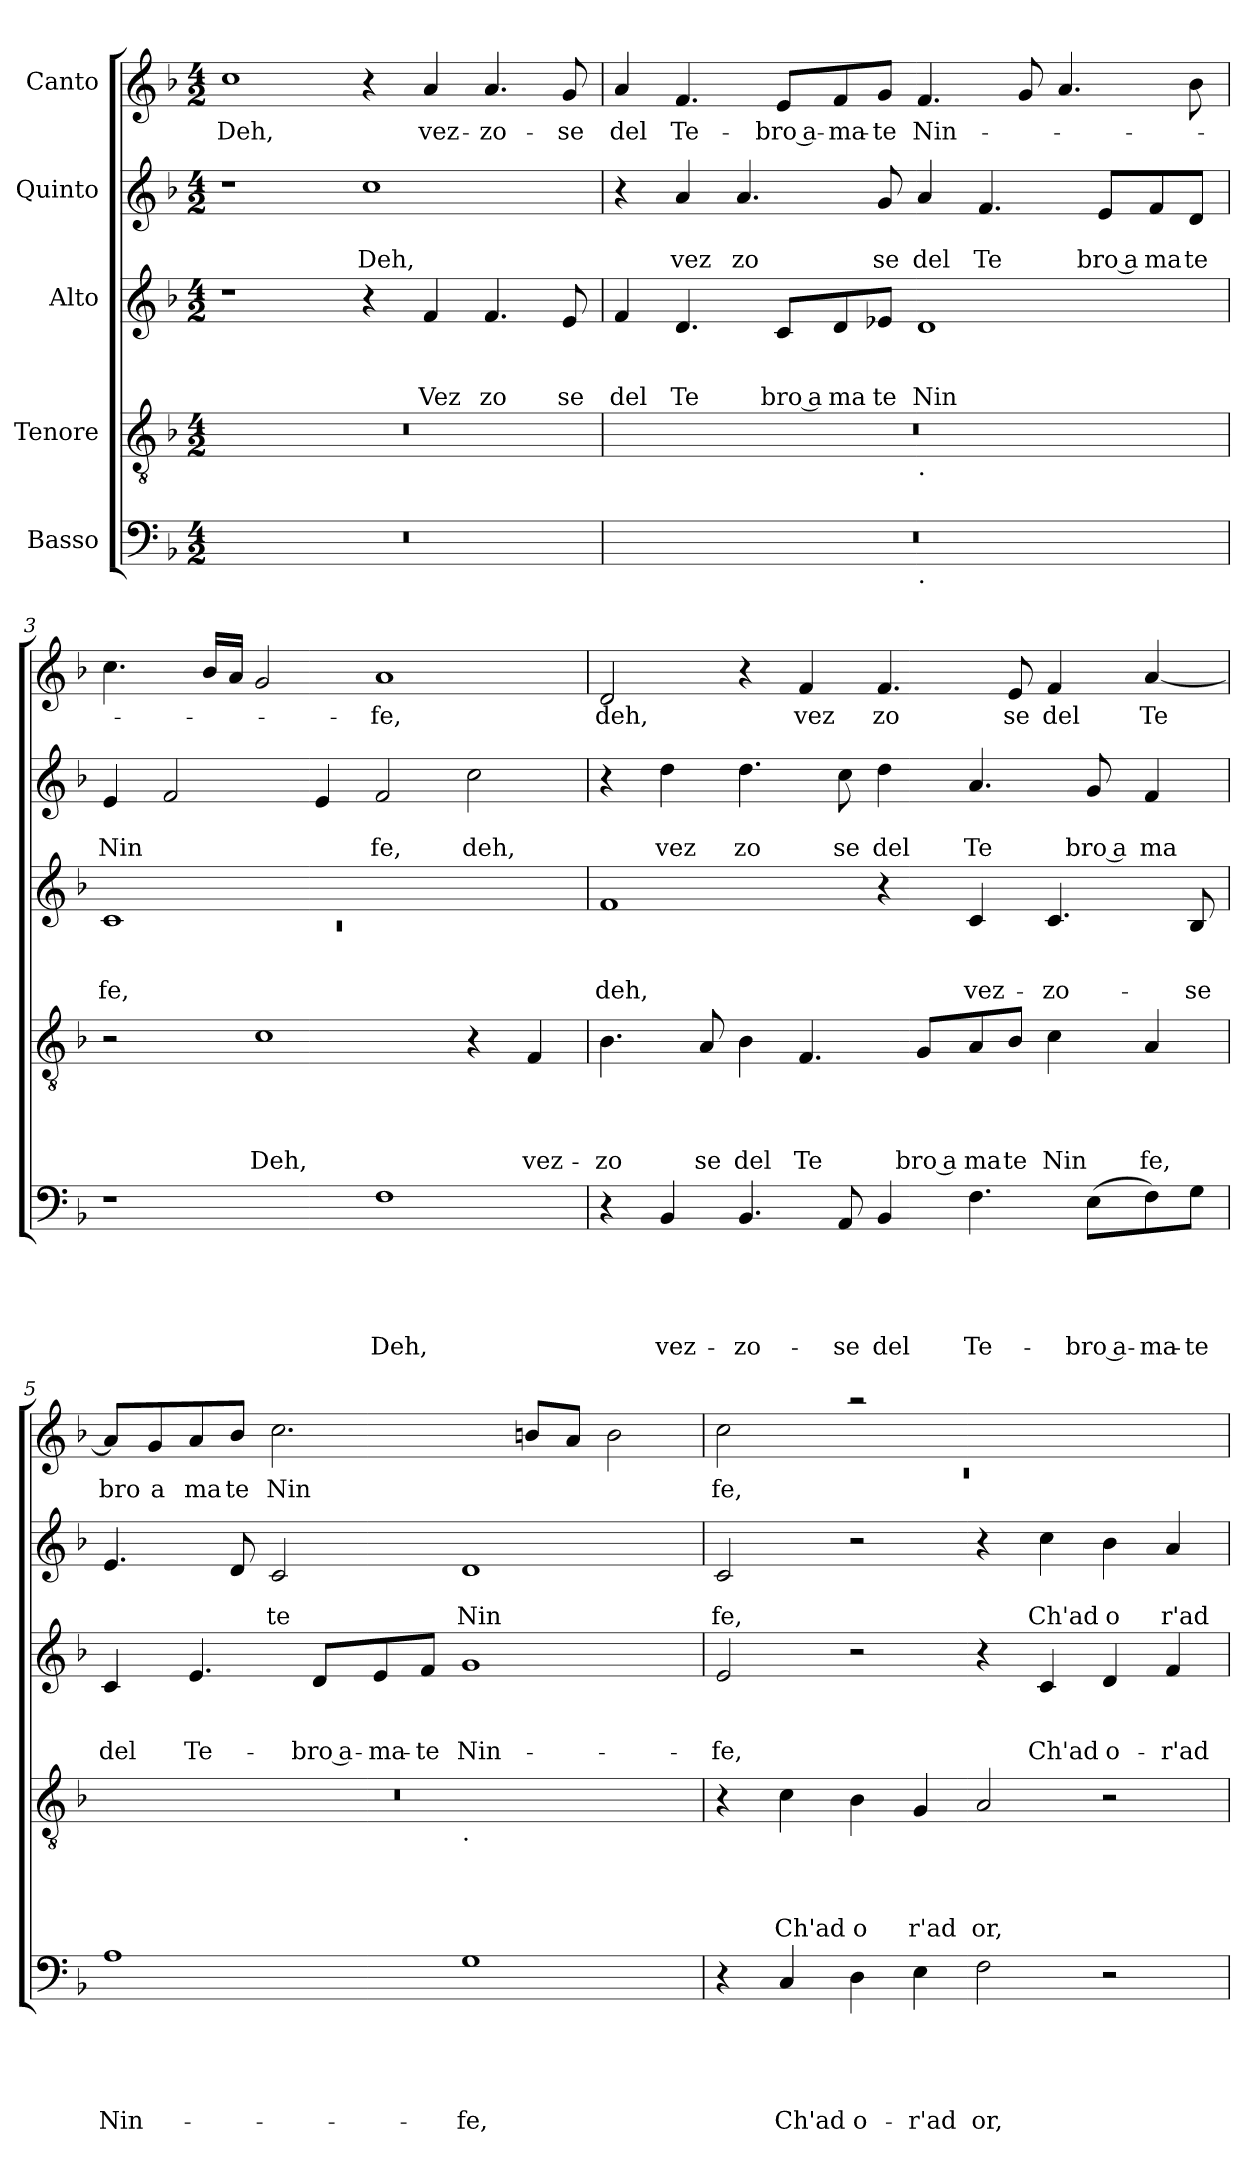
**kern	**text	**text	**text	**text	**text	**kern	**text	**text	**text	**text	**kern	**text	**text	**text	**kern	**text	**text	**kern	**text
*part5	*part5	*part5	*part5	*part5	*part5	*part4	*part4	*part4	*part4	*part4	*part3	*part3	*part3	*part3	*part2	*part2	*part2	*part1	*part1
*staff5	*staff5	*staff5	*staff5	*staff5	*staff5	*staff4	*staff4	*staff4	*staff4	*staff4	*staff3	*staff3	*staff3	*staff3	*staff2	*staff2	*staff2	*staff1	*staff1
*I"Basso	*	*	*	*	*	*I"Tenore	*	*	*	*	*I"Alto	*	*	*	*I"Quinto	*	*	*I"Canto	*
*clefF4	*	*	*	*	*	*clefGv2	*	*	*	*	*clefG2	*	*	*	*clefG2	*	*	*clefG2	*
*k[b-]	*	*	*	*	*	*k[b-]	*	*	*	*	*k[b-]	*	*	*	*k[b-]	*	*	*k[b-]	*
*F:	*	*	*	*	*	*F:	*	*	*	*	*F:	*	*	*	*F:	*	*	*F:	*
*M4/2	*	*	*	*	*	*M4/2	*	*	*	*	*M4/2	*	*	*	*M4/2	*	*	*M4/2	*
=1	=1	=1	=1	=1	=1	=1	=1	=1	=1	=1	=1	=1	=1	=1	=1	=1	=1	=1	=1
!	!	!	!	!	!	!	!	!	!	!	!	!	!	!	!	!	!	!	!LO:LY:b
0r	.	.	.	.	.	0r	.	.	.	.	1r	.	.	.	1r	.	.	1cc	Deh,
!	!	!	!	!	!	!	!	!	!	!	!	!	!	!	!	!	!LO:LY:b	!	!
.	.	.	.	.	.	.	.	.	.	.	4r	.	.	.	1cc	.	Deh,	4r	.
!	!	!	!	!	!	!	!	!	!	!	!	!	!	!LO:LY:b	!	!	!	!	!LO:LY:b
.	.	.	.	.	.	.	.	.	.	.	4f/	.	.	Vez	.	.	.	4a/	vez-
!	!	!	!	!	!	!	!	!	!	!	!	!	!	!LO:LY:b	!	!	!	!	!LO:LY:b
.	.	.	.	.	.	.	.	.	.	.	4.f/	.	.	zo	.	.	.	4.a/	-zo-
!	!	!	!	!	!	!	!	!	!	!	!	!	!	!LO:LY:b	!	!	!	!	!LO:LY:b
.	.	.	.	.	.	.	.	.	.	.	8e/	.	.	se	.	.	.	8g/	-se
=2	=2	=2	=2	=2	=2	=2	=2	=2	=2	=2	=2	=2	=2	=2	=2	=2	=2	=2	=2
!	!	!	!	!	!	!	!	!	!	!	!	!	!	!LO:LY:b	!	!	!	!	!LO:LY:b
*^	*	*	*	*	*	*^	*	*	*	*	*	*	*	*	*	*	*	*	*
0r	1ryy	.	.	.	.	.	0r	1ryy	.	.	.	.	4f/	.	.	del	4r	.	.	4a/	del
!	!	!	!	!	!	!	!	!	!	!	!	!	!	!	!	!LO:LY:b	!	!	!LO:LY:b	!	!LO:LY:b
.	.	.	.	.	.	.	.	.	.	.	.	.	4.d/	.	.	Te	4a/	.	vez	4.f/	Te-
!	!	!	!	!	!	!	!	!	!	!	!	!	!	!	!	!	!	!	!LO:LY:b	!	!
.	.	.	.	.	.	.	.	.	.	.	.	.	.	.	.	.	4.a/	.	zo	.	.
!	!	!	!	!	!	!	!	!	!	!	!	!	!	!	!	!LO:LY:b:rj	!	!	!	!	!LO:LY:b:rj
.	.	.	.	.	.	.	.	.	.	.	.	.	8c/L	.	.	bro a	.	.	.	8e/L	-bro a-
!	!	!	!	!	!	!	!	!	!	!	!	!	!	!	!	!LO:LY:b	!	!	!	!	!LO:LY:b
.	.	.	.	.	.	.	.	.	.	.	.	.	8d/	.	.	ma	.	.	.	8f/	-ma-
!	!	!	!	!	!	!	!	!	!	!	!	!	!	!	!	!LO:LY:b	!	!	!LO:LY:b	!	!LO:LY:b
.	.	.	.	.	.	.	.	.	.	.	.	.	8e-X/J	.	.	te	8g/	.	se	8g/J	-te
!	!	!	!	!	!	!	!	!LO:TX:b:t=.	!	!	!	!	!	!	!	!	!	!	!	!	!
!	!LO:TX:b:t=.	!	!	!	!	!	!	!	!	!	!	!	!	!	!	!	!	!	!	!	!
!	!	!	!	!	!	!	!	!	!	!	!	!	!	!	!	!LO:LY:b	!	!	!LO:LY:b	!	!LO:LY:b
.	1ryy	.	.	.	.	.	.	1ryy	.	.	.	.	1d	.	.	Nin	4a/	.	del	4.f/	Nin-
!	!	!	!	!	!	!	!	!	!	!	!	!	!	!	!	!	!	!	!LO:LY:b	!	!
.	.	.	.	.	.	.	.	.	.	.	.	.	.	.	.	.	4.f/	.	Te	.	.
.	.	.	.	.	.	.	.	.	.	.	.	.	.	.	.	.	.	.	.	8g/	.
.	.	.	.	.	.	.	.	.	.	.	.	.	.	.	.	.	.	.	.	4.a/	.
!	!	!	!	!	!	!	!	!	!	!	!	!	!	!	!	!	!	!	!LO:LY:b:rj	!	!
.	.	.	.	.	.	.	.	.	.	.	.	.	.	.	.	.	8e/L	.	bro a	.	.
!	!	!	!	!	!	!	!	!	!	!	!	!	!	!	!	!	!	!	!LO:LY:b	!	!
.	.	.	.	.	.	.	.	.	.	.	.	.	.	.	.	.	8f/	.	ma	.	.
!	!	!	!	!	!	!	!	!	!	!	!	!	!	!	!	!	!	!	!LO:LY:b	!	!
.	.	.	.	.	.	.	.	.	.	.	.	.	.	.	.	.	8d/J	.	te	8b-\	.
=3	=3	=3	=3	=3	=3	=3	=3	=3	=3	=3	=3	=3	=3	=3	=3	=3	=3	=3	=3	=3	=3
*	*	*	*	*	*	*	*	*	*	*	*	*	*^	*	*	*	*	*	*	*	*
!	!	!	!	!	!	!	!	!	!	!	!	!	!	!LO:N:vis=1	!	!	!LO:LY:b	!	!	!LO:LY:b	!	!
*v	*v	*	*	*	*	*	*	*	*	*	*	*	*	*	*	*	*	*	*	*	*	*
*	*	*	*	*	*	*v	*v	*	*	*	*	*	*	*	*	*	*	*	*	*	*
1r	.	.	.	.	.	2r	.	.	.	.	1c	0rc	.	.	fe,	4e/	.	Nin	4.cc\	.
.	.	.	.	.	.	.	.	.	.	.	.	.	.	.	.	2f/	.	.	.	.
.	.	.	.	.	.	.	.	.	.	.	.	.	.	.	.	.	.	.	16b-/LL	.
.	.	.	.	.	.	.	.	.	.	.	.	.	.	.	.	.	.	.	16a/JJ	.
!	!	!	!	!	!	!	!	!	!	!LO:LY:b	!	!	!	!	!	!	!	!	!	!
.	.	.	.	.	.	1c	.	.	.	Deh,	.	.	.	.	.	.	.	.	2g/	.
.	.	.	.	.	.	.	.	.	.	.	.	.	.	.	.	4e/	.	.	.	.
!	!	!	!	!	!LO:LY:b	!	!	!	!	!	!	!	!	!	!	!	!	!LO:LY:b	!	!LO:LY:b
1F	.	.	.	.	Deh,	.	.	.	.	.	1ryy	.	.	.	.	2f/	.	fe,	1a	-fe,
!	!	!	!	!	!	!	!	!	!	!	!	!	!	!	!	!	!	!LO:LY:b	!	!
.	.	.	.	.	.	4r	.	.	.	.	.	.	.	.	.	2cc\	.	deh,	.	.
!	!	!	!	!	!	!	!	!	!	!LO:LY:b	!	!	!	!	!	!	!	!	!	!
.	.	.	.	.	.	4F/	.	.	.	vez-	.	.	.	.	.	.	.	.	.	.
*	*	*	*	*	*	*	*	*	*	*	*v	*v	*	*	*	*	*	*	*	*
!!LO:LB:g=z
=4	=4	=4	=4	=4	=4	=4	=4	=4	=4	=4	=4	=4	=4	=4	=4	=4	=4	=4	=4
!	!	!	!	!	!	!	!	!	!	!LO:LY:b	!	!	!	!LO:LY:b	!	!	!	!	!LO:LY:b
4r	.	.	.	.	.	4.B-\	.	.	.	-zo	1f	.	.	deh,	4r	.	.	2d/	deh,
!	!	!	!	!	!LO:LY:b	!	!	!	!	!	!	!	!	!	!	!	!LO:LY:b	!	!
4BB-/	.	.	.	.	vez-	.	.	.	.	.	.	.	.	.	4dd\	.	vez	.	.
!	!	!	!	!	!	!	!	!	!	!LO:LY:b	!	!	!	!	!	!	!	!	!
.	.	.	.	.	.	8A/	.	.	.	se	.	.	.	.	.	.	.	.	.
!	!	!	!	!	!LO:LY:b	!	!	!	!	!LO:LY:b	!	!	!	!	!	!	!LO:LY:b	!	!
4.BB-/	.	.	.	.	-zo-	4B-\	.	.	.	del	.	.	.	.	4.dd\	.	zo	4r	.
!	!	!	!	!	!	!	!	!	!	!LO:LY:b	!	!	!	!	!	!	!	!	!LO:LY:b
.	.	.	.	.	.	4.F/	.	.	.	Te	.	.	.	.	.	.	.	4f/	vez
!	!	!	!	!	!LO:LY:b	!	!	!	!	!	!	!	!	!	!	!	!LO:LY:b	!	!
8AA/	.	.	.	.	-se	.	.	.	.	.	.	.	.	.	8cc\	.	se	.	.
!	!	!	!	!	!LO:LY:b	!	!	!	!	!	!	!	!	!	!	!	!LO:LY:b	!	!LO:LY:b
4BB-/	.	.	.	.	del	.	.	.	.	.	4r	.	.	.	4dd\	.	del	4.f/	zo
!	!	!	!	!	!	!	!	!	!	!LO:LY:b:rj	!	!	!	!	!	!	!	!	!
.	.	.	.	.	.	8G/L	.	.	.	bro a	.	.	.	.	.	.	.	.	.
!	!	!	!	!	!LO:LY:b	!	!	!	!	!LO:LY:b	!	!	!	!LO:LY:b	!	!	!LO:LY:b	!	!
4.F\	.	.	.	.	Te-	8A/	.	.	.	ma	4c/	.	.	vez-	4.a/	.	Te	.	.
!	!	!	!	!	!	!	!	!	!	!LO:LY:b	!	!	!	!	!	!	!	!	!LO:LY:b
.	.	.	.	.	.	8B-/J	.	.	.	te	.	.	.	.	.	.	.	8e/	se
!	!	!	!	!	!	!	!	!	!	!LO:LY:b	!	!	!	!LO:LY:b	!	!	!	!	!LO:LY:b
.	.	.	.	.	.	4c\	.	.	.	Nin	4.c/	.	.	-zo-	.	.	.	4f/	del
!	!	!	!	!	!LO:LY:b:rj	!	!	!	!	!	!	!	!	!	!	!	!LO:LY:b:rj	!	!
(<8E\L	.	.	.	.	-bro a-	.	.	.	.	.	.	.	.	.	8g/	.	bro a	.	.
!	!	!	!	!	!LO:LY:b	!	!	!	!	!LO:LY:b	!	!	!	!	!	!	!LO:LY:b	!	!LO:LY:b
8F\)	.	.	.	.	-ma-	4A/	.	.	.	fe,	.	.	.	.	4f/	.	ma	[<4a/	Te
!	!	!	!	!	!LO:LY:b	!	!	!	!	!	!	!	!	!LO:LY:b	!	!	!	!	!
8G\J	.	.	.	.	-te	.	.	.	.	.	8B-/	.	.	-se	.	.	.	.	.
=5	=5	=5	=5	=5	=5	=5	=5	=5	=5	=5	=5	=5	=5	=5	=5	=5	=5	=5	=5
!	!	!	!	!	!LO:LY:b	!	!	!	!	!	!	!	!	!LO:LY:b	!	!	!	!	!LO:LY:b
*	*	*	*	*	*	*^	*	*	*	*	*	*	*	*	*	*	*	*	*
1A	.	.	.	.	Nin-	0r	1ryy	.	.	.	.	4c/	.	.	del	4.e/	.	.	8a</L]	bro
!	!	!	!	!	!	!	!	!	!	!	!	!	!	!	!	!	!	!	!	!LO:LY:b
.	.	.	.	.	.	.	.	.	.	.	.	.	.	.	.	.	.	.	8g/	a
!	!	!	!	!	!	!	!	!	!	!	!	!	!	!	!LO:LY:b	!	!	!	!	!LO:LY:b
.	.	.	.	.	.	.	.	.	.	.	.	4.e/	.	.	Te-	.	.	.	8a/	ma
!	!	!	!	!	!	!	!	!	!	!	!	!	!	!	!	!	!	!	!	!LO:LY:b
.	.	.	.	.	.	.	.	.	.	.	.	.	.	.	.	8d/	.	.	8b-/J	te
!	!	!	!	!	!	!	!	!	!	!	!	!	!	!	!	!	!	!LO:LY:b	!	!LO:LY:b
.	.	.	.	.	.	.	.	.	.	.	.	.	.	.	.	2c/	.	te	2.cc\	Nin
!	!	!	!	!	!	!	!	!	!	!	!	!	!	!	!LO:LY:b:rj	!	!	!	!	!
.	.	.	.	.	.	.	.	.	.	.	.	8d/L	.	.	-bro a-	.	.	.	.	.
!	!	!	!	!	!	!	!	!	!	!	!	!	!	!	!LO:LY:b	!	!	!	!	!
.	.	.	.	.	.	.	.	.	.	.	.	8e/	.	.	-ma-	.	.	.	.	.
!	!	!	!	!	!	!	!	!	!	!	!	!	!	!	!LO:LY:b	!	!	!	!	!
.	.	.	.	.	.	.	.	.	.	.	.	8f/J	.	.	-te	.	.	.	.	.
!	!	!	!	!	!	!	!LO:TX:b:t=.	!	!	!	!	!	!	!	!	!	!	!	!	!
!	!	!	!	!	!LO:LY:b	!	!	!	!	!	!	!	!	!	!LO:LY:b	!	!	!LO:LY:b	!	!
1G	.	.	.	.	-fe,	.	1ryy	.	.	.	.	1g	.	.	Nin-	1d	.	Nin	.	.
.	.	.	.	.	.	.	.	.	.	.	.	.	.	.	.	.	.	.	8bn/L	.
.	.	.	.	.	.	.	.	.	.	.	.	.	.	.	.	.	.	.	8a/J	.
.	.	.	.	.	.	.	.	.	.	.	.	.	.	.	.	.	.	.	2b\	.
=6	=6	=6	=6	=6	=6	=6	=6	=6	=6	=6	=6	=6	=6	=6	=6	=6	=6	=6	=6	=6
*	*	*	*	*	*	*	*	*	*	*	*	*	*	*	*	*	*	*	*^	*
!	!	!	!	!	!	!	!	!	!	!	!	!	!	!	!LO:LY:b	!	!	!LO:LY:b	!	!LO:N:vis=1	!LO:LY:b
*	*	*	*	*	*	*v	*v	*	*	*	*	*	*	*	*	*	*	*	*	*	*
4r	.	.	.	.	.	4r	.	.	.	.	2e/	.	.	-fe,	2c/	.	fe,	2cc\	0rc	fe,
!	!	!	!	!	!LO:LY:b	!	!	!	!	!LO:LY:b	!	!	!	!	!	!	!	!	!	!
4C/	.	.	.	.	Ch'ad	4c\	.	.	.	Ch'ad	.	.	.	.	.	.	.	.	.	.
!	!	!	!	!	!LO:LY:b	!	!	!	!	!LO:LY:b	!	!	!	!	!	!	!	!	!	!
4D\	.	.	.	.	o-	4B-\	.	.	.	o	2r	.	.	.	2r	.	.	2raa	.	.
!	!	!	!	!	!LO:LY:b	!	!	!	!	!LO:LY:b	!	!	!	!	!	!	!	!	!	!
4E\	.	.	.	.	-r'ad	4G/	.	.	.	r'ad	.	.	.	.	.	.	.	.	.	.
!	!	!	!	!	!LO:LY:b	!	!	!	!	!LO:LY:b	!	!	!	!	!	!	!	!	!	!
2F\	.	.	.	.	or,	2A/	.	.	.	or,	4r	.	.	.	4r	.	.	1ryy	.	.
!	!	!	!	!	!	!	!	!	!	!	!	!	!	!LO:LY:b	!	!	!LO:LY:b	!	!	!
.	.	.	.	.	.	.	.	.	.	.	4c/	.	.	Ch'ad	4cc\	.	Ch'ad	.	.	.
!	!	!	!	!	!	!	!	!	!	!	!	!	!	!LO:LY:b	!	!	!LO:LY:b	!	!	!
2r	.	.	.	.	.	2r	.	.	.	.	4d/	.	.	o-	4b-\	.	o	.	.	.
!	!	!	!	!	!	!	!	!	!	!	!	!	!	!LO:LY:b	!	!	!LO:LY:b	!	!	!
.	.	.	.	.	.	.	.	.	.	.	4f/	.	.	-r'ad	4a/	.	r'ad	.	.	.
*	*	*	*	*	*	*	*	*	*	*	*	*	*	*	*	*	*	*v	*v	*
=	=	=	=	=	=	=	=	=	=	=	=	=	=	=	=	=	=	=	=
*-	*-	*-	*-	*-	*-	*-	*-	*-	*-	*-	*-	*-	*-	*-	*-	*-	*-	*-	*-
